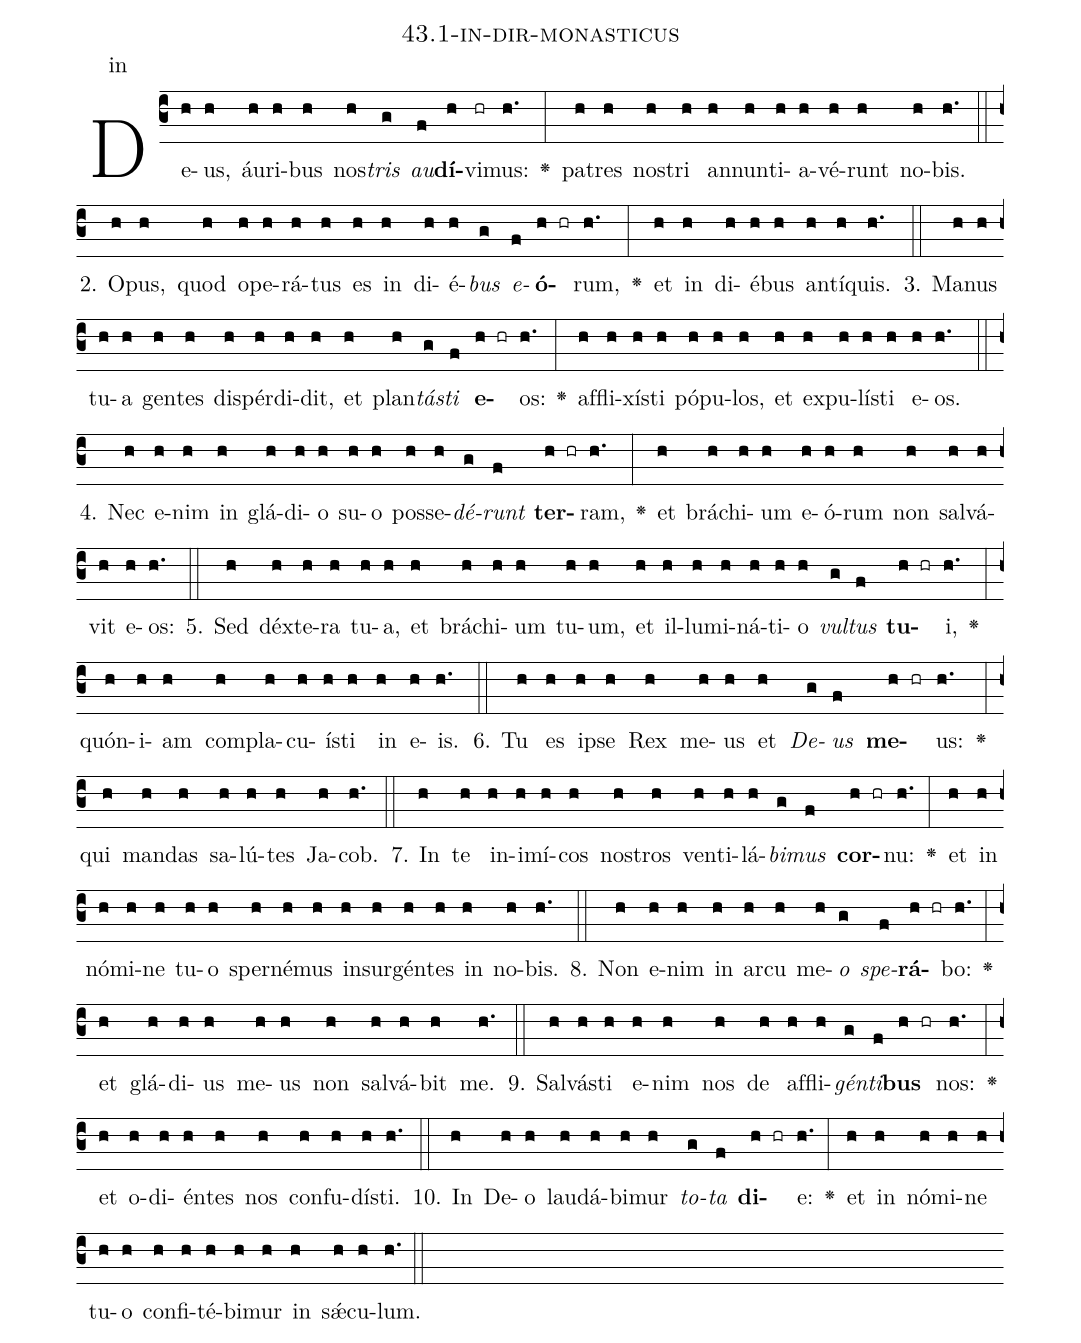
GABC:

name: 43.1-in-dir-monasticus;
annotation: in;
%%
(c3)De(h)us,(h) áu(h)ri(h)bus(h) nos(h)<i>tris</i>(g) <i>au</i>(f)<b>dí</b>(h)vi(hr)mus:(h.) <v>\greheightstar</v>(:) pa(h)tres(h) nos(h)tri(h) an(h)nun(h)ti(h)a(h)vé(h)runt(h) no(h)bis.(h.) (::)
2. O(h)pus,(h) quod(h) o(h)pe(h)rá(h)tus(h) es(h) in(h) di(h)é(h)<i>bus</i>(g) <i>e</i>(f)<b>ó</b>(h hr)rum,(h.) <v>\greheightstar</v>(:) et(h) in(h) di(h)é(h)bus(h) an(h)tí(h)quis.(h.) (::)
3. Ma(h)nus(h) tu(h)a(h) gen(h)tes(h) dis(h)pér(h)di(h)dit,(h) et(h) plan(h)<i>tás</i>(g)<i>ti</i>(f) <b>e</b>(h hr)os:(h.) <v>\greheightstar</v>(:) af(h)fli(h)xís(h)ti(h) pó(h)pu(h)los,(h) et(h) ex(h)pu(h)lís(h)ti(h) e(h)os.(h.) (::)
4. Nec(h) e(h)nim(h) in(h) glá(h)di(h)o(h) su(h)o(h) pos(h)se(h)<i>dé</i>(g)<i>runt</i>(f) <b>ter</b>(h hr)ram,(h.) <v>\greheightstar</v>(:) et(h) brá(h)chi(h)um(h) e(h)ó(h)rum(h) non(h) sal(h)vá(h)vit(h) e(h)os:(h.) (::)
5. Sed(h) déx(h)te(h)ra(h) tu(h)a,(h) et(h) brá(h)chi(h)um(h) tu(h)um,(h) et(h) il(h)lu(h)mi(h)ná(h)ti(h)o(h) <i>vul</i>(g)<i>tus</i>(f) <b>tu</b>(h hr)i,(h.) <v>\greheightstar</v>(:) quón(h)i(h)am(h) com(h)pla(h)cu(h)ís(h)ti(h) in(h) e(h)is.(h.) (::)
6. Tu(h) es(h) ip(h)se(h) Rex(h) me(h)us(h) et(h) <i>De</i>(g)<i>us</i>(f) <b>me</b>(h hr)us:(h.) <v>\greheightstar</v>(:) qui(h) man(h)das(h) sa(h)lú(h)tes(h) Ja(h)cob.(h.) (::)
7. In(h) te(h) in(h)i(h)mí(h)cos(h) nos(h)tros(h) ven(h)ti(h)lá(h)<i>bi</i>(g)<i>mus</i>(f) <b>cor</b>(h hr)nu:(h.) <v>\greheightstar</v>(:) et(h) in(h) nó(h)mi(h)ne(h) tu(h)o(h) sper(h)né(h)mus(h) in(h)sur(h)gén(h)tes(h) in(h) no(h)bis.(h.) (::)
8. Non(h) e(h)nim(h) in(h) ar(h)cu(h) me(h)<i>o</i>(g) <i>spe</i>(f)<b>rá</b>(h hr)bo:(h.) <v>\greheightstar</v>(:) et(h) glá(h)di(h)us(h) me(h)us(h) non(h) sal(h)vá(h)bit(h) me.(h.) (::)
9. Sal(h)vás(h)ti(h) e(h)nim(h) nos(h) de(h) af(h)fli(h)<i>gén</i>(g)<i>ti</i>(f)<b>bus</b>(h hr) nos:(h.) <v>\greheightstar</v>(:) et(h) o(h)di(h)én(h)tes(h) nos(h) con(h)fu(h)dís(h)ti.(h.) (::)
10. In(h) De(h)o(h) lau(h)dá(h)bi(h)mur(h) <i>to</i>(g)<i>ta</i>(f) <b>di</b>(h hr)e:(h.) <v>\greheightstar</v>(:) et(h) in(h) nó(h)mi(h)ne(h) tu(h)o(h) con(h)fi(h)té(h)bi(h)mur(h) in(h) sǽ(h)cu(h)lum.(h.) (::)
